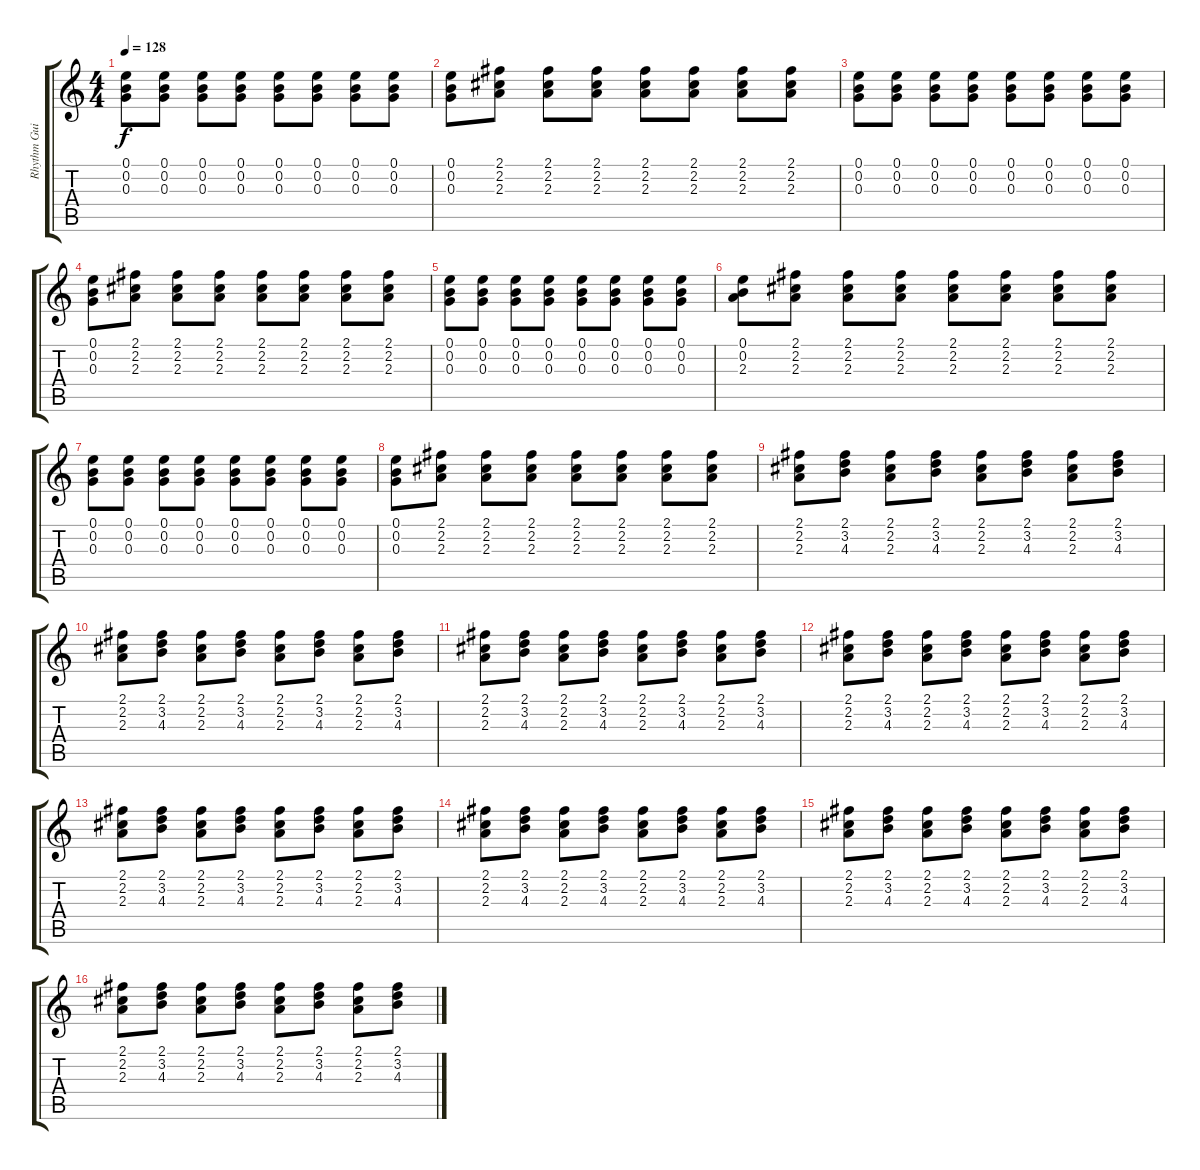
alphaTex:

\track ("Rhythm Guitar 1" "Rhythm Gui") {instrument electricguitarmuted}
\staff {score tabs}
\tuning (E4 B3 G3 D3 A2 E2) {hide}
\ts (4 4)
\tempo 128
\clef g2
\ks c
(0.1 0.2 0.3).8{dy f} (0.1 0.2 0.3).8 (0.1 0.2 0.3).8 (0.1 0.2 0.3).8 (0.1 0.2 0.3).8 (0.1 0.2 0.3).8 (0.1 0.2 0.3).8 (0.1 0.2 0.3).8 |
(0.1 0.2 0.3).8 (2.1 2.2 2.3).8 (2.1 2.2 2.3).8 (2.1 2.2 2.3).8 (2.1 2.2 2.3).8 (2.1 2.2 2.3).8 (2.1 2.2 2.3).8 (2.1 2.2 2.3).8 |
(0.1 0.2 0.3).8 (0.1 0.2 0.3).8 (0.1 0.2 0.3).8 (0.1 0.2 0.3).8 (0.1 0.2 0.3).8 (0.1 0.2 0.3).8 (0.1 0.2 0.3).8 (0.1 0.2 0.3).8 |
(0.1 0.2 0.3).8 (2.1 2.2 2.3).8 (2.1 2.2 2.3).8 (2.1 2.2 2.3).8 (2.1 2.2 2.3).8 (2.1 2.2 2.3).8 (2.1 2.2 2.3).8 (2.1 2.2 2.3).8 |
(0.1 0.2 0.3).8 (0.1 0.2 0.3).8 (0.1 0.2 0.3).8 (0.1 0.2 0.3).8 (0.1 0.2 0.3).8 (0.1 0.2 0.3).8 (0.1 0.2 0.3).8 (0.1 0.2 0.3).8 |
(0.1 0.2 2.3).8 (2.1 2.2 2.3).8 (2.1 2.2 2.3).8 (2.1 2.2 2.3).8 (2.1 2.2 2.3).8 (2.1 2.2 2.3).8 (2.1 2.2 2.3).8 (2.1 2.2 2.3).8 |
(0.1 0.2 0.3).8 (0.1 0.2 0.3).8 (0.1 0.2 0.3).8 (0.1 0.2 0.3).8 (0.1 0.2 0.3).8 (0.1 0.2 0.3).8 (0.1 0.2 0.3).8 (0.1 0.2 0.3).8 |
(0.1 0.2 0.3).8 (2.1 2.2 2.3).8 (2.1 2.2 2.3).8 (2.1 2.2 2.3).8 (2.1 2.2 2.3).8 (2.1 2.2 2.3).8 (2.1 2.2 2.3).8 (2.1 2.2 2.3).8 |
(2.1 2.2 2.3).8 (2.1 3.2 4.3).8 (2.1 2.2 2.3).8 (2.1 3.2 4.3).8 (2.1 2.2 2.3).8 (2.1 3.2 4.3).8 (2.1 2.2 2.3).8 (2.1 3.2 4.3).8 |
(2.1 2.2 2.3).8 (2.1 3.2 4.3).8 (2.1 2.2 2.3).8 (2.1 3.2 4.3).8 (2.1 2.2 2.3).8 (2.1 3.2 4.3).8 (2.1 2.2 2.3).8 (2.1 3.2 4.3).8 |
(2.1 2.2 2.3).8 (2.1 3.2 4.3).8 (2.1 2.2 2.3).8 (2.1 3.2 4.3).8 (2.1 2.2 2.3).8 (2.1 3.2 4.3).8 (2.1 2.2 2.3).8 (2.1 3.2 4.3).8 |
(2.1 2.2 2.3).8 (2.1 3.2 4.3).8 (2.1 2.2 2.3).8 (2.1 3.2 4.3).8 (2.1 2.2 2.3).8 (2.1 3.2 4.3).8 (2.1 2.2 2.3).8 (2.1 3.2 4.3).8 |
(2.1 2.2 2.3).8 (2.1 3.2 4.3).8 (2.1 2.2 2.3).8 (2.1 3.2 4.3).8 (2.1 2.2 2.3).8 (2.1 3.2 4.3).8 (2.1 2.2 2.3).8 (2.1 3.2 4.3).8 |
(2.1 2.2 2.3).8 (2.1 3.2 4.3).8 (2.1 2.2 2.3).8 (2.1 3.2 4.3).8 (2.1 2.2 2.3).8 (2.1 3.2 4.3).8 (2.1 2.2 2.3).8 (2.1 3.2 4.3).8 |
(2.1 2.2 2.3).8 (2.1 3.2 4.3).8 (2.1 2.2 2.3).8 (2.1 3.2 4.3).8 (2.1 2.2 2.3).8 (2.1 3.2 4.3).8 (2.1 2.2 2.3).8 (2.1 3.2 4.3).8 |
(2.1 2.2 2.3).8 (2.1 3.2 4.3).8 (2.1 2.2 2.3).8 (2.1 3.2 4.3).8 (2.1 2.2 2.3).8 (2.1 3.2 4.3).8 (2.1 2.2 2.3).8 (2.1 3.2 4.3).8
